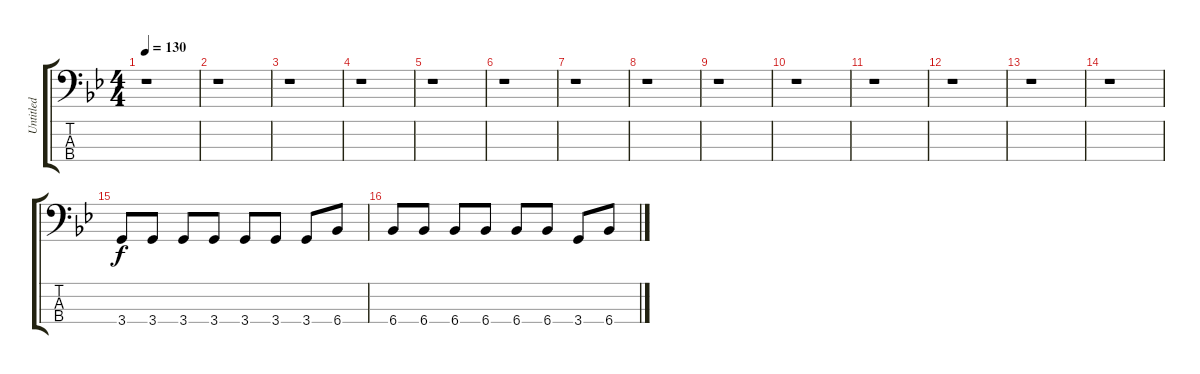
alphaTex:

\track ("Untitled" "Untitled") {instrument electricbassfinger}
\staff {score tabs}
\tuning (G2 D2 A1 E1) {hide}
\ts (4 4)
\tempo 130
\clef f4
\ks bb
r.1{dy f instrument electricbassfinger} |
r.1 |
r.1 |
r.1 |
r.1 |
r.1 |
r.1 |
r.1 |
r.1 |
r.1 |
r.1 |
r.1 |
r.1 |
r.1 |
3.4.8 3.4.8 3.4.8 3.4.8 3.4.8 3.4.8 3.4.8 6.4.8 |
6.4.8 6.4.8 6.4.8 6.4.8 6.4.8 6.4.8 3.4.8 6.4.8
